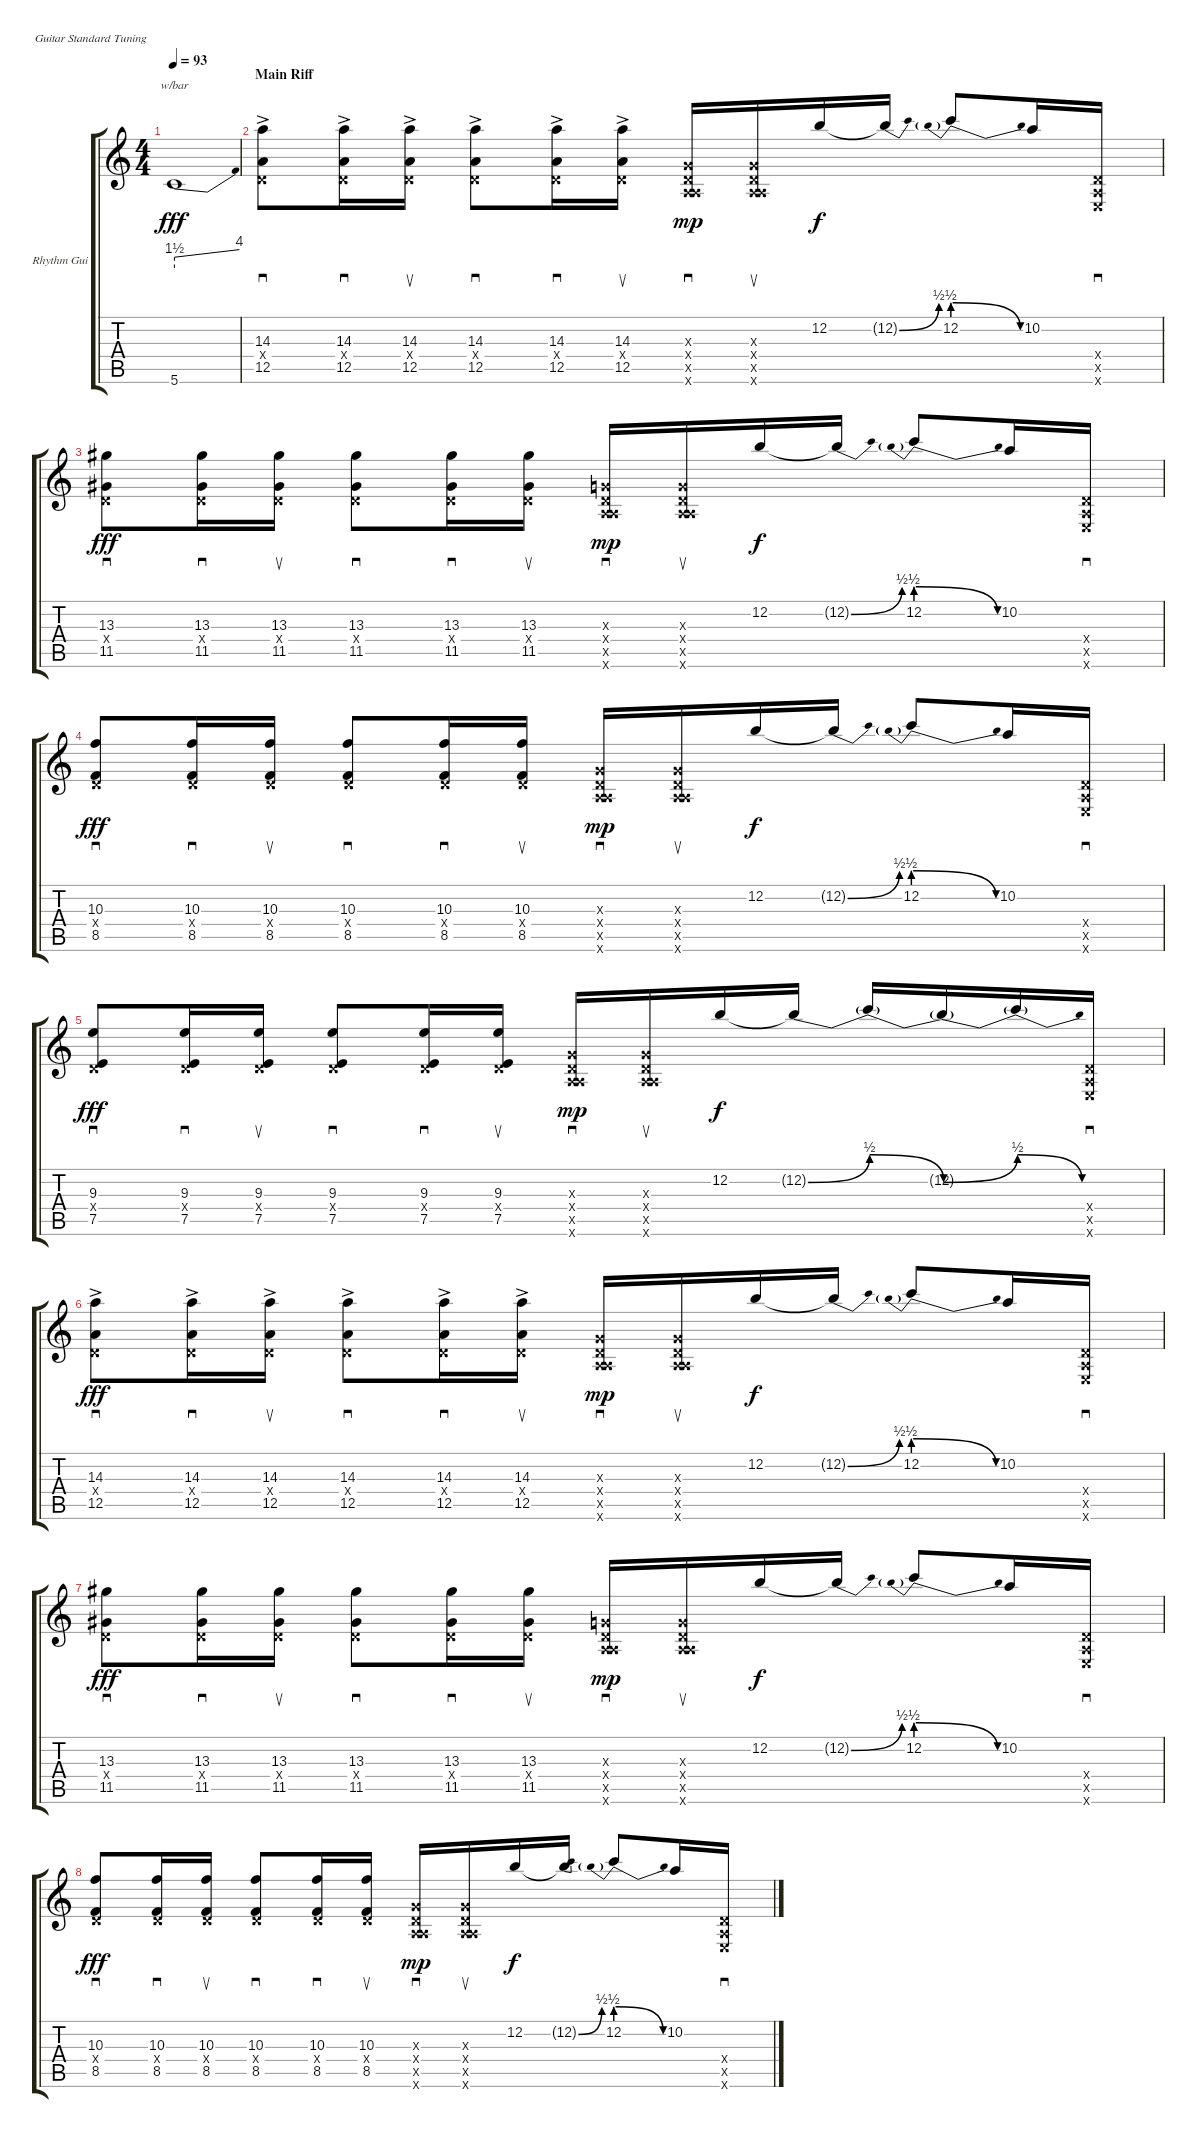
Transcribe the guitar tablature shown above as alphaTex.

\defaultSystemsLayout 4
\bracketExtendMode groupsimilarinstruments
\firstSystemTrackNameOrientation horizontal
\otherSystemsTrackNameOrientation horizontal
\track ("Rhythm Guitar" "Rhythm Gui") {instrument overdrivenguitar}
\staff {score tabs}
\tuning (E4 B3 G3 D3 A2 E2)
\ts (4 4)
\tempo 93
\clef g2
\ks c
5.6{t}.1{tbe (dive default 0 6 59.4 16) dy fff} |
\section ("" "Main Riff")
(14.3{ac} 12.5 0.4{x}).8{sd} (14.3{ac} 12.5 0.4{x}).16{sd} (14.3{ac} 12.5 0.4{x}).16{su} (14.3{ac} 12.5 0.4{x}).8{sd} (14.3{ac} 12.5 0.4{x}).16{sd} (14.3{ac} 12.5 0.4{x}).16{su} (0.5{x} 5.6{x} 0.4{x} 0.3{x}).16{sd dy mp} (0.5{x} 5.6{x} 0.4{x} 0.3{x}).16{su} 12.2.16{dy f} 12.2{be (bend 0 0 26.4 2) t}.16 12.2{be (prebendrelease 0 2 15 0)}.8 10.2.16 (0.4{x} 0.5{x} 0.6{x}).16{sd} |
(13.3 11.5 0.4{x}).8{sd dy fff} (13.3 11.5 0.4{x}).16{sd} (13.3 11.5 0.4{x}).16{su} (13.3 11.5 0.4{x}).8{sd} (13.3 11.5 0.4{x}).16{sd} (13.3 11.5 0.4{x}).16{su} (0.5{x} 5.6{x} 0.4{x} 0.3{x}).16{sd dy mp} (0.5{x} 5.6{x} 0.4{x} 0.3{x}).16{su} 12.2.16{dy f} 12.2{be (bend 0 0 26.4 2) t}.16 12.2{be (prebendrelease 0 2 15 0)}.8 10.2.16 (0.4{x} 0.5{x} 0.6{x}).16{sd} |
(10.3 8.5 0.4{x}).8{sd dy fff} (10.3 8.5 0.4{x}).16{sd} (10.3 8.5 0.4{x}).16{su} (10.3 8.5 0.4{x}).8{sd} (10.3 8.5 0.4{x}).16{sd} (10.3 8.5 0.4{x}).16{su} (0.5{x} 5.6{x} 0.4{x} 0.3{x}).16{sd dy mp} (0.5{x} 5.6{x} 0.4{x} 0.3{x}).16{su} 12.2.16{dy f} 12.2{be (bend 0 0 26.4 2) t}.16 12.2{be (prebendrelease 0 2 15 0)}.8 10.2.16 (0.4{x} 0.5{x} 0.6{x}).16{sd} |
(9.3 7.5 0.4{x}).8{sd dy fff} (9.3 7.5 0.4{x}).16{sd} (9.3 7.5 0.4{x}).16{su} (9.3 7.5 0.4{x}).8{sd} (9.3 7.5 0.4{x}).16{sd} (9.3 7.5 0.4{x}).16{su} (0.5{x} 5.6{x} 0.4{x} 0.3{x}).16{sd dy mp} (0.5{x} 5.6{x} 0.4{x} 0.3{x}).16{su} 12.2.16{dy f} 12.2{be (bend 0 0 59.4 2) t}.16 12.2{be (release 0 2 15 0) t}.16 12.2{be (bend 0 0 59.4 2) t}.16 12.2{be (release 0 2 15 0) t}.16 (0.4{x} 0.5{x} 0.6{x}).16{sd} |
(14.3{ac} 12.5 0.4{x}).8{sd dy fff} (14.3{ac} 12.5 0.4{x}).16{sd} (14.3{ac} 12.5 0.4{x}).16{su} (14.3{ac} 12.5 0.4{x}).8{sd} (14.3{ac} 12.5 0.4{x}).16{sd} (14.3{ac} 12.5 0.4{x}).16{su} (0.5{x} 5.6{x} 0.4{x} 0.3{x}).16{sd dy mp} (0.5{x} 5.6{x} 0.4{x} 0.3{x}).16{su} 12.2.16{dy f} 12.2{be (bend 0 0 26.4 2) t}.16 12.2{be (prebendrelease 0 2 15 0)}.8 10.2.16 (0.4{x} 0.5{x} 0.6{x}).16{sd} |
(13.3 11.5 0.4{x}).8{sd dy fff} (13.3 11.5 0.4{x}).16{sd} (13.3 11.5 0.4{x}).16{su} (13.3 11.5 0.4{x}).8{sd} (13.3 11.5 0.4{x}).16{sd} (13.3 11.5 0.4{x}).16{su} (0.5{x} 5.6{x} 0.4{x} 0.3{x}).16{sd dy mp} (0.5{x} 5.6{x} 0.4{x} 0.3{x}).16{su} 12.2.16{dy f} 12.2{be (bend 0 0 26.4 2) t}.16 12.2{be (prebendrelease 0 2 15 0)}.8 10.2.16 (0.4{x} 0.5{x} 0.6{x}).16{sd} |
(10.3 8.5 0.4{x}).8{sd dy fff} (10.3 8.5 0.4{x}).16{sd} (10.3 8.5 0.4{x}).16{su} (10.3 8.5 0.4{x}).8{sd} (10.3 8.5 0.4{x}).16{sd} (10.3 8.5 0.4{x}).16{su} (0.5{x} 5.6{x} 0.4{x} 0.3{x}).16{sd dy mp} (0.5{x} 5.6{x} 0.4{x} 0.3{x}).16{su} 12.2.16{dy f} 12.2{be (bend 0 0 26.4 2) t}.16 12.2{be (prebendrelease 0 2 15 0)}.8 10.2.16 (0.4{x} 0.5{x} 0.6{x}).16{sd}
